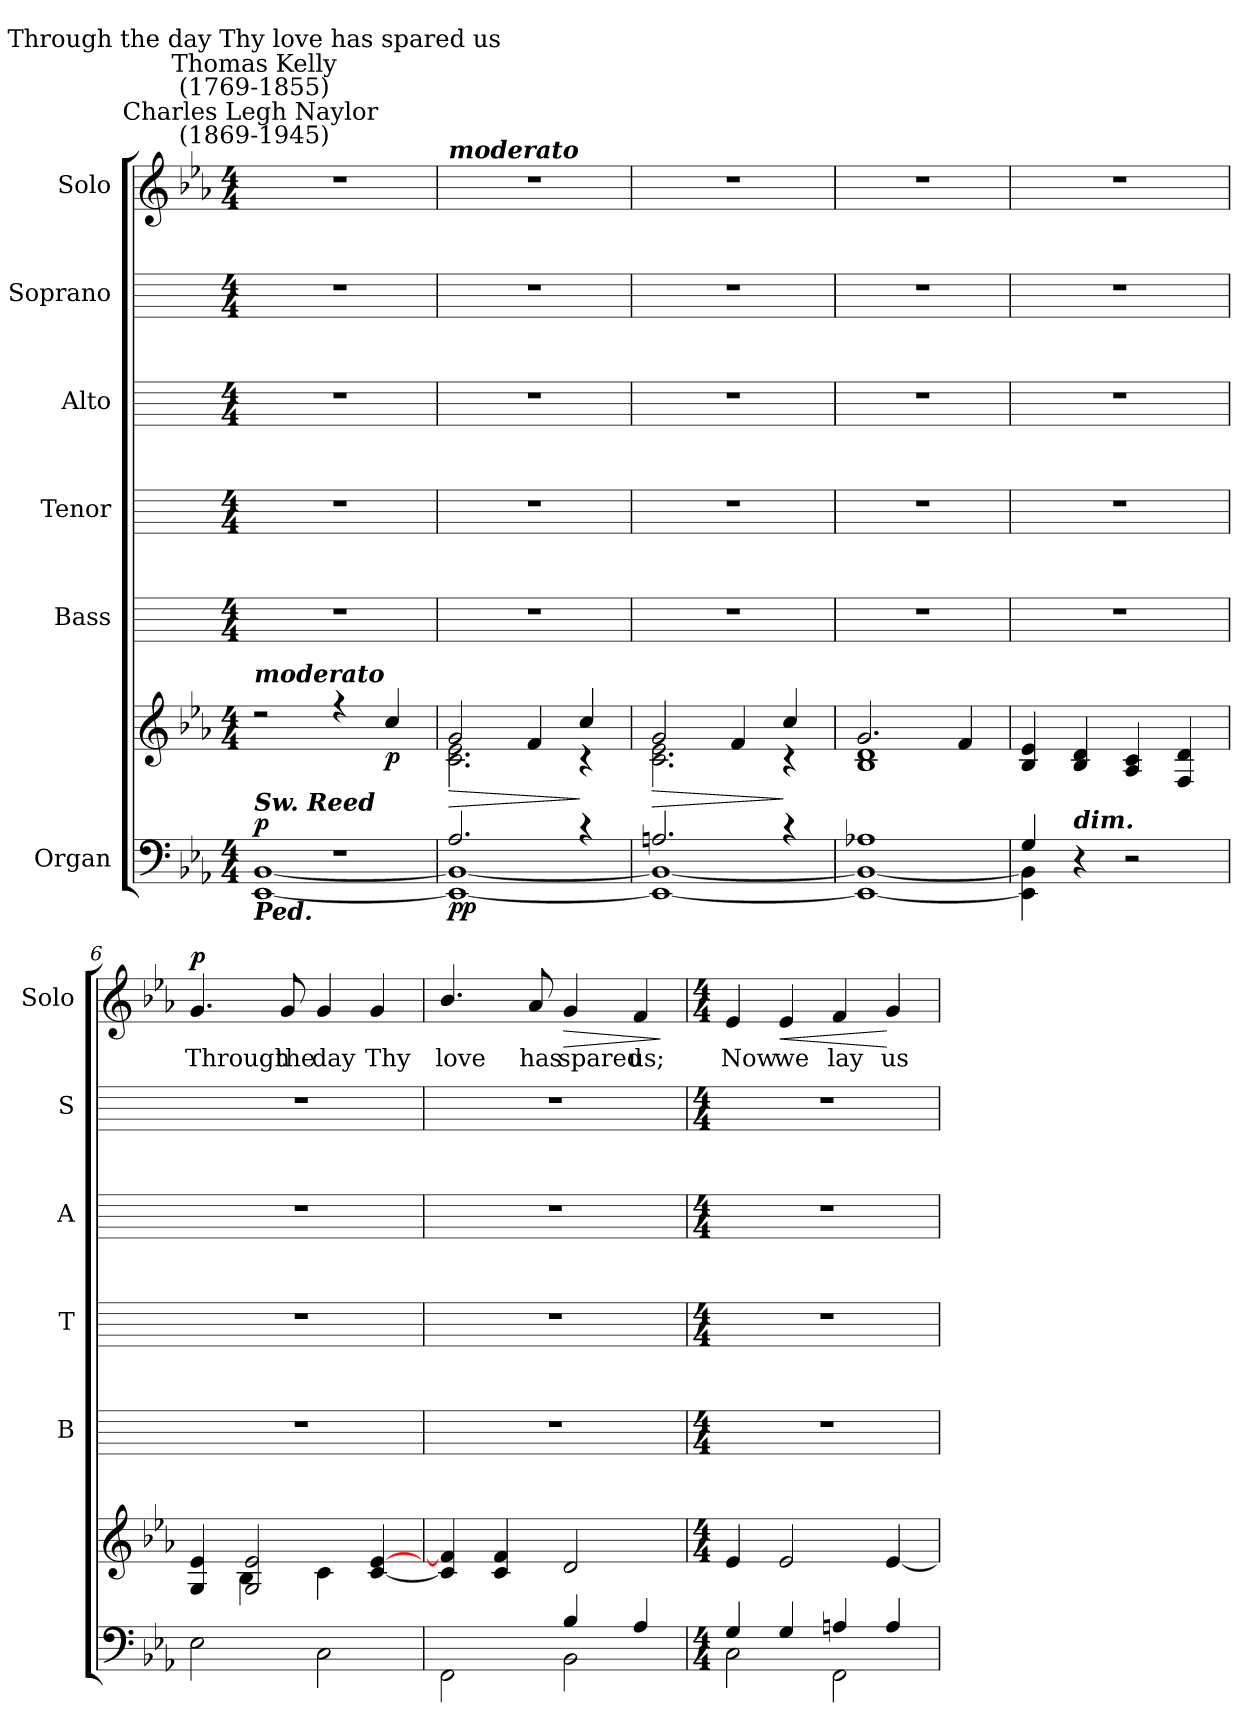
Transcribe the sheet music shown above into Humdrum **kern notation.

**kern	**kern	**dynam	**kern	**kern	**kern	**kern	**kern	**text	**dynam
*part6	*part6	*part6	*part5	*part4	*part3	*part2	*part1	*part1	*part1
*staff7	*staff6	*staff6/7	*staff5	*staff4	*staff3	*staff2	*staff1	*staff1	*staff1
*I"Organ	*	*	*I"Bass	*I"Tenor	*I"Alto	*I"Soprano	*I"Solo	*	*
*	*	*	*I'B	*I'T	*I'A	*I'S	*I'Solo	*	*
*clefF4	*clefG2	*	*	*	*	*	*clefG2	*	*
*k[b-e-a-]	*k[b-e-a-]	*	*	*	*	*	*k[b-e-a-]	*	*
*E-:	*E-:	*	*	*	*	*	*E-:	*	*
*M4/4	*M4/4	*	*M4/4	*M4/4	*M4/4	*M4/4	*M4/4	*	*
*MM69	*MM69	*	*MM69	*MM69	*MM69	*MM69	*MM69	*	*
=1	=1	=1	=1	=1	=1	=1	=1	=1	=1
*^	*^	*	*	*	*	*	*	*	*
!	!	!	!	!	!	!	!	!	!LO:TX:a:cj:t=Charles Legh Naylor \n(1869-1945)	!	!
!	!	!	!	!	!	!	!	!	!LO:TX:a:cj:t=Thomas Kelly\n(1769-1855)	!	!
!	!	!	!	!	!	!	!	!	!LO:TX:a:cj:t=Through the day Thy love has spared us	!	!
!	!	!LO:TX:a:Bi:t=moderato	!	!	!	!	!	!	!	!	!
!LO:TX:a:Bi:t=Sw. Reed	!	!	!	!	!	!	!	!	!	!	!
!LO:TX:b:Bi:t=Ped.	!	!	!	!	!	!	!	!	!	!	!
!	!	!	!	!LO:DY:a=2	!	!	!	!	!	!	!
1r	[1EE-\ [1BB-\	2r	1ryy	p	1r	1r	1r	1r	1r	.	.
.	.	4r	.	.	.	.	.	.	.	.	.
!	!	!	!	!LO:DY:b	!	!	!	!	!	!	!
.	.	4cc/	.	p	.	.	.	.	.	.	.
=2	=2	=2	=2	=2	=2	=2	=2	=2	=2	=2	=2
!	!	!	!	!	!	!	!	!	!LO:TX:a:Bi:t=moderato	!	!
!	!	!	!	!LO:HP:b	!	!	!	!	!	!	!
!	!	!	!	!LO:DY:n=1:b=2	!	!	!	!	!	!	!
!	!	!	!	!LO:DY:n=2:b	!	!	!	!	!	!	!
2.A-/	1EE-\_ 1BB-\_	2g/	2.c\ 2.e-\	> p p	1r	1r	1r	1r	1r	.	.
.	.	4f/	.	.	.	.	.	.	.	.	.
4r	.	4cc/	4r	]	.	.	.	.	.	.	.
=3	=3	=3	=3	=3	=3	=3	=3	=3	=3	=3	=3
!	!	!	!	!LO:HP:b	!	!	!	!	!	!	!
2.An/	1EE-\_ 1BB-\_	2g/	2.c\ 2.e-\	>	1r	1r	1r	1r	1r	.	.
.	.	4f/	.	.	.	.	.	.	.	.	.
4r	.	4cc/	4r	]	.	.	.	.	.	.	.
=4	=4	=4	=4	=4	=4	=4	=4	=4	=4	=4	=4
1A-X/	1EE-\_ 1BB-\_	2.g/	1B-\ 1d\	.	1r	1r	1r	1r	1r	.	.
.	.	4f/	.	.	.	.	.	.	.	.	.
=5	=5	=5	=5	=5	=5	=5	=5	=5	=5	=5	=5
4G/	4EE-\] 4BB-\]	4B-/ 4e-/	1ryy	.	1r	1r	1r	1r	1r	.	.
!	!	!LO:TX:b:Bi:t=dim.	!	!	!	!	!	!	!	!	!
2.ryy	4r	4B-/ 4d/	.	.	.	.	.	.	.	.	.
.	2r	4A-/ 4c/	.	.	.	.	.	.	.	.	.
.	.	4F/ 4d/	.	.	.	.	.	.	.	.	.
=6	=6	=6	=6	=6	=6	=6	=6	=6	=6	=6	=6
!	!	!	!	!	!	!	!	!	!	!LO:LY:b	!LO:DY:b
1ryy	2E-\	4G/ 4e-/	4ryy	.	1r	1r	1r	1r	4.g	Through	p
.	.	2G/ 2e-/	4B-\	.	.	.	.	.	.	.	.
!	!	!	!	!	!	!	!	!	!	!LO:LY:b	!
.	.	.	.	.	.	.	.	.	8g	the	.
!	!	!	!	!	!	!	!	!	!	!LO:LY:b	!
.	2C\	.	4c\	.	.	.	.	.	4g	day	.
!	!	!	!	!	!	!	!	!	!	!LO:LY:b	!
.	.	[4c/ [4e-/	4ryy	.	.	.	.	.	4g	Thy	.
=7	=7	=7	=7	=7	=7	=7	=7	=7	=7	=7	=7
!	!	!	!	!	!	!	!	!	!	!LO:LY:b	!
2ryy	2FF\	4c/] 4f/]	1ryy	.	1r	1r	1r	1r	4.b-/	love	.
.	.	4c/ 4f/	.	.	.	.	.	.	.	.	.
!	!	!	!	!	!	!	!	!	!	!LO:LY:b	!
.	.	.	.	.	.	.	.	.	8a-	has	.
!	!	!	!	!	!	!	!	!	!	!LO:LY:b	!LO:HP:b
4B-/	2BB-\	2d/	.	.	.	.	.	.	4g	spared	>
!	!	!	!	!	!	!	!	!	!	!LO:LY:b	!
4A-/	.	.	.	.	.	.	.	.	4f	us;	.
*v	*v	*	*	*	*	*	*	*	*	*	*
*	*v	*v	*	*	*	*	*	*	*	*
.	.	.	.	.	.	.	.	.	]
!!LO:LB:g=z
=8	=8	=8	=8	=8	=8	=8	=8	=8	=8
*M4/4	*M4/4	*	*M4/4	*M4/4	*M4/4	*M4/4	*M4/4	*	*
*^	*	*	*	*	*	*	*	*	*
!	!	!	!	!	!	!	!	!	!LO:LY:b	!
4G/	2C\	4e-	.	1r	1r	1r	1r	4e-	Now	.
!	!	!	!	!	!	!	!	!	!LO:LY:b	!LO:HP:b
4G/	.	2e-	.	.	.	.	.	4e-	we	<
!	!	!	!	!	!	!	!	!	!LO:LY:b	!
4An/	2FF\	.	.	.	.	.	.	4f	lay	.
!	!	!	!	!	!	!	!	!	!LO:LY:b	!
4A/	.	[4e-	.	.	.	.	.	4g	us	[
*v	*v	*	*	*	*	*	*	*	*	*
=	=	=	=	=	=	=	=	=	=
*-	*-	*-	*-	*-	*-	*-	*-	*-	*-
